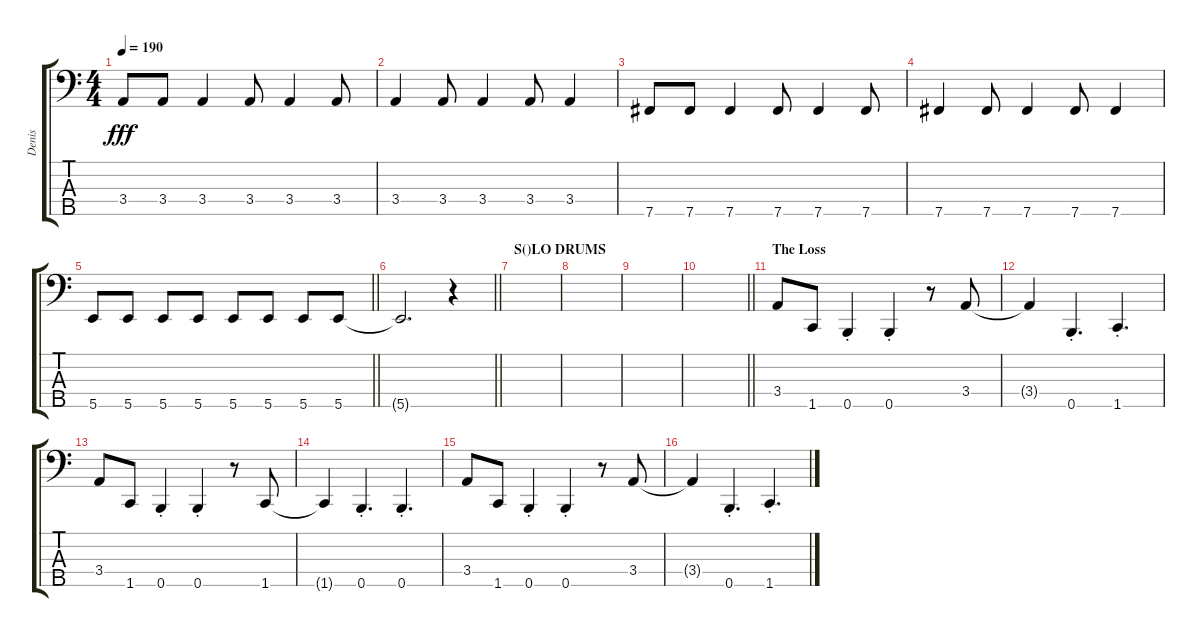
\track ("Denis" "Denis") {instrument slapbass1}
\staff {score tabs}
\tuning (A2 E2 B1 Gb1 B0) {hide}
\ts (4 4)
\tempo 190
\clef f4
\ks c
3.4.8{dy fff} 3.4.8 3.4.4 3.4.8 3.4.4 3.4.8 |
3.4.4 3.4.8 3.4.4 3.4.8 3.4.4 |
7.5.8 7.5.8 7.5.4 7.5.8 7.5.4 7.5.8 |
7.5.4 7.5.8 7.5.4 7.5.8 7.5.4 |
\barLineRight lightlight
5.5.8 5.5.8 5.5.8 5.5.8 5.5.8 5.5.8 5.5.8 5.5.8 |
\section ("" "")
\barLineRight lightlight
5.5{t}.2{d} r.4 |
\section ("" "S()LO DRUMS")
|
|
|
\barLineRight lightlight
|
\section ("" "The Loss")
3.4.8 1.5.8 0.5{st}.4 0.5{st}.4 r.8 3.4.8 |
3.4{t}.4 0.5{st}.4{d} 1.5{st}.4{d} |
3.4.8 1.5.8 0.5{st}.4 0.5{st}.4 r.8 1.5.8 |
1.5{t}.4 0.5{st}.4{d} 0.5{st}.4{d} |
3.4.8 1.5.8 0.5{st}.4 0.5{st}.4 r.8 3.4.8 |
3.4{t}.4 0.5{st}.4{d} 1.5{st}.4{d}
